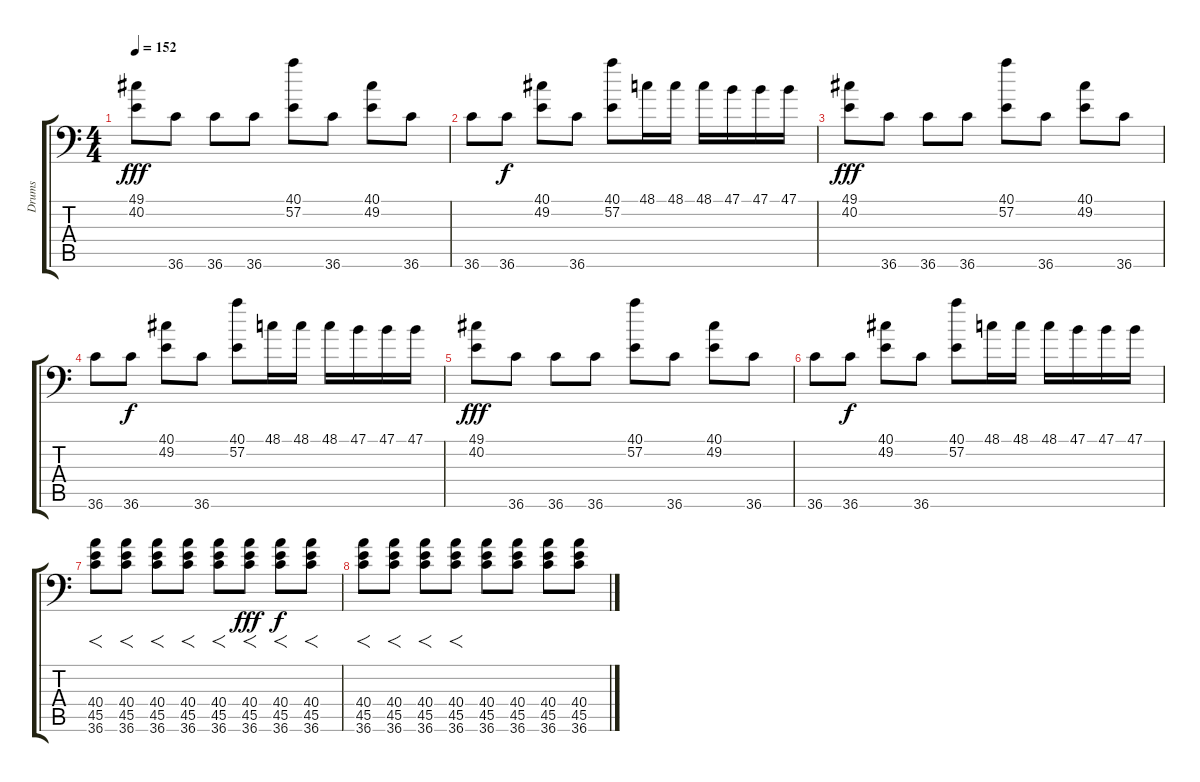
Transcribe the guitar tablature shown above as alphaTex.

\track ("Drums" "Drums") {instrument acousticgrandpiano}
\staff {score tabs}
\tuning (C-1 C-1 C-1 C-1 C-1 C-1) {hide}
\ts (4 4)
\tempo 152
\clef f4
\ks c
(49.1 40.2).8{dy fff} 36.6.8 36.6.8 36.6.8 (40.1 57.2).8 36.6.8 (40.1 49.2).8 36.6.8 |
36.6.8 36.6.8{dy f} (40.1 49.2).8 36.6.8 (40.1 57.2).8 48.1.16 48.1.16 48.1.16 47.1.16 47.1.16 47.1.16 |
(49.1 40.2).8{dy fff} 36.6.8 36.6.8 36.6.8 (40.1 57.2).8 36.6.8 (40.1 49.2).8 36.6.8 |
36.6.8 36.6.8{dy f} (40.1 49.2).8 36.6.8 (40.1 57.2).8 48.1.16 48.1.16 48.1.16 47.1.16 47.1.16 47.1.16 |
(49.1 40.2).8{dy fff} 36.6.8 36.6.8 36.6.8 (40.1 57.2).8 36.6.8 (40.1 49.2).8 36.6.8 |
36.6.8 36.6.8{dy f} (40.1 49.2).8 36.6.8 (40.1 57.2).8 48.1.16 48.1.16 48.1.16 47.1.16 47.1.16 47.1.16 |
(40.4 45.5 36.6).8{f} (40.4 45.5 36.6).8{f} (40.4 45.5 36.6).8{f} (40.4 45.5 36.6).8{f} (40.4 45.5 36.6).8{f} (40.4 45.5 36.6).8{f dy fff} (40.4 45.5 36.6).8{f dy f} (40.4 45.5 36.6).8{f} |
(40.4 45.5 36.6).8{f} (40.4 45.5 36.6).8{f} (40.4 45.5 36.6).8{f} (40.4 45.5 36.6).8{f} (40.4 45.5 36.6).8 (40.4 45.5 36.6).8 (40.4 45.5 36.6).8 (40.4 45.5 36.6).8
